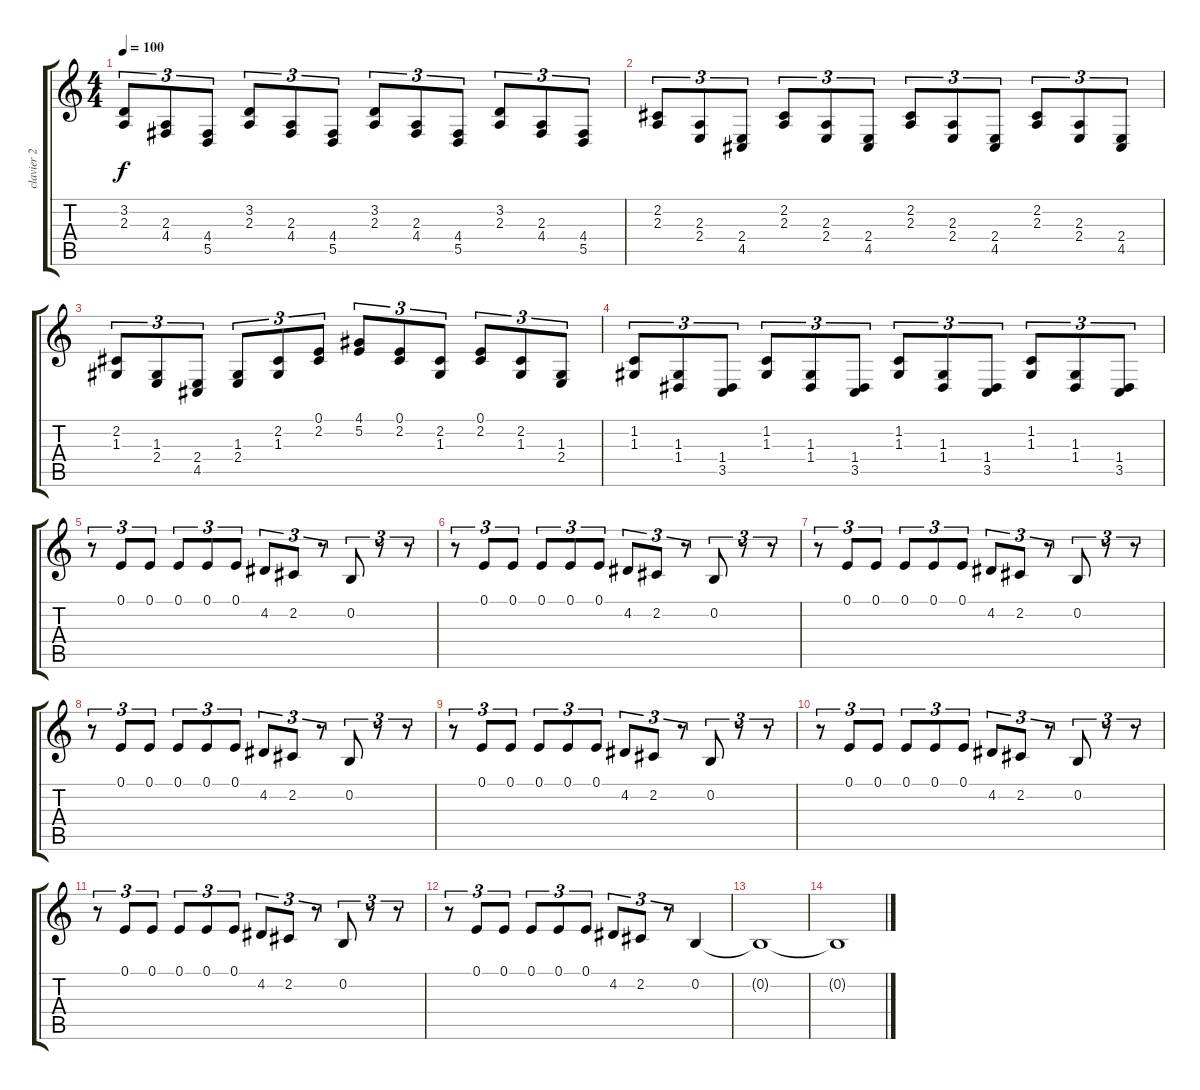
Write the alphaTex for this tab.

\track ("clavier 2" "clavier 2") {instrument synthbrass1}
\staff {score tabs}
\tuning (E4 B3 G3 D3 A2 E2) {hide}
\ts (4 4)
\tempo 100
\clef g2
\ks c
(3.2 2.3).8{tu (3 2) dy f} (2.3 4.4).8{tu (3 2)} (4.4 5.5).8{tu (3 2)} (3.2 2.3).8{tu (3 2)} (2.3 4.4).8{tu (3 2)} (4.4 5.5).8{tu (3 2)} (3.2 2.3).8{tu (3 2)} (2.3 4.4).8{tu (3 2)} (4.4 5.5).8{tu (3 2)} (3.2 2.3).8{tu (3 2)} (2.3 4.4).8{tu (3 2)} (4.4 5.5).8{tu (3 2)} |
(2.2 2.3).8{tu (3 2)} (2.3 2.4).8{tu (3 2)} (2.4 4.5).8{tu (3 2)} (2.2 2.3).8{tu (3 2)} (2.3 2.4).8{tu (3 2)} (2.4 4.5).8{tu (3 2)} (2.2 2.3).8{tu (3 2)} (2.3 2.4).8{tu (3 2)} (2.4 4.5).8{tu (3 2)} (2.2 2.3).8{tu (3 2)} (2.3 2.4).8{tu (3 2)} (2.4 4.5).8{tu (3 2)} |
(2.2 1.3).8{tu (3 2)} (1.3 2.4).8{tu (3 2)} (2.4 4.5).8{tu (3 2)} (1.3 2.4).8{tu (3 2)} (2.2 1.3).8{tu (3 2)} (0.1 2.2).8{tu (3 2)} (4.1 5.2).8{tu (3 2)} (0.1 2.2).8{tu (3 2)} (2.2 1.3).8{tu (3 2)} (0.1 2.2).8{tu (3 2)} (2.2 1.3).8{tu (3 2)} (1.3 2.4).8{tu (3 2)} |
(1.2 1.3).8{tu (3 2)} (1.3 1.4).8{tu (3 2)} (1.4 3.5).8{tu (3 2)} (1.2 1.3).8{tu (3 2)} (1.3 1.4).8{tu (3 2)} (1.4 3.5).8{tu (3 2)} (1.2 1.3).8{tu (3 2)} (1.3 1.4).8{tu (3 2)} (1.4 3.5).8{tu (3 2)} (1.2 1.3).8{tu (3 2)} (1.3 1.4).8{tu (3 2)} (1.4 3.5).8{tu (3 2)} |
r.8{tu (3 2)} 0.1.8{tu (3 2)} 0.1.8{tu (3 2)} 0.1.8{tu (3 2)} 0.1.8{tu (3 2)} 0.1.8{tu (3 2)} 4.2.8{tu (3 2)} 2.2.8{tu (3 2)} r.8{tu (3 2)} 0.2.8{tu (3 2)} r.8{tu (3 2)} r.8{tu (3 2)} |
r.8{tu (3 2)} 0.1.8{tu (3 2)} 0.1.8{tu (3 2)} 0.1.8{tu (3 2)} 0.1.8{tu (3 2)} 0.1.8{tu (3 2)} 4.2.8{tu (3 2)} 2.2.8{tu (3 2)} r.8{tu (3 2)} 0.2.8{tu (3 2)} r.8{tu (3 2)} r.8{tu (3 2)} |
r.8{tu (3 2)} 0.1.8{tu (3 2)} 0.1.8{tu (3 2)} 0.1.8{tu (3 2)} 0.1.8{tu (3 2)} 0.1.8{tu (3 2)} 4.2.8{tu (3 2)} 2.2.8{tu (3 2)} r.8{tu (3 2)} 0.2.8{tu (3 2)} r.8{tu (3 2)} r.8{tu (3 2)} |
r.8{tu (3 2)} 0.1.8{tu (3 2)} 0.1.8{tu (3 2)} 0.1.8{tu (3 2)} 0.1.8{tu (3 2)} 0.1.8{tu (3 2)} 4.2.8{tu (3 2)} 2.2.8{tu (3 2)} r.8{tu (3 2)} 0.2.8{tu (3 2)} r.8{tu (3 2)} r.8{tu (3 2)} |
r.8{tu (3 2)} 0.1.8{tu (3 2)} 0.1.8{tu (3 2)} 0.1.8{tu (3 2)} 0.1.8{tu (3 2)} 0.1.8{tu (3 2)} 4.2.8{tu (3 2)} 2.2.8{tu (3 2)} r.8{tu (3 2)} 0.2.8{tu (3 2)} r.8{tu (3 2)} r.8{tu (3 2)} |
r.8{tu (3 2)} 0.1.8{tu (3 2)} 0.1.8{tu (3 2)} 0.1.8{tu (3 2)} 0.1.8{tu (3 2)} 0.1.8{tu (3 2)} 4.2.8{tu (3 2)} 2.2.8{tu (3 2)} r.8{tu (3 2)} 0.2.8{tu (3 2)} r.8{tu (3 2)} r.8{tu (3 2)} |
r.8{tu (3 2)} 0.1.8{tu (3 2)} 0.1.8{tu (3 2)} 0.1.8{tu (3 2)} 0.1.8{tu (3 2)} 0.1.8{tu (3 2)} 4.2.8{tu (3 2)} 2.2.8{tu (3 2)} r.8{tu (3 2)} 0.2.8{tu (3 2)} r.8{tu (3 2)} r.8{tu (3 2)} |
r.8{tu (3 2)} 0.1.8{tu (3 2)} 0.1.8{tu (3 2)} 0.1.8{tu (3 2)} 0.1.8{tu (3 2)} 0.1.8{tu (3 2)} 4.2.8{tu (3 2)} 2.2.8{tu (3 2)} r.8{tu (3 2)} 0.2.4 |
0.2{t}.1 |
0.2{t}.1
